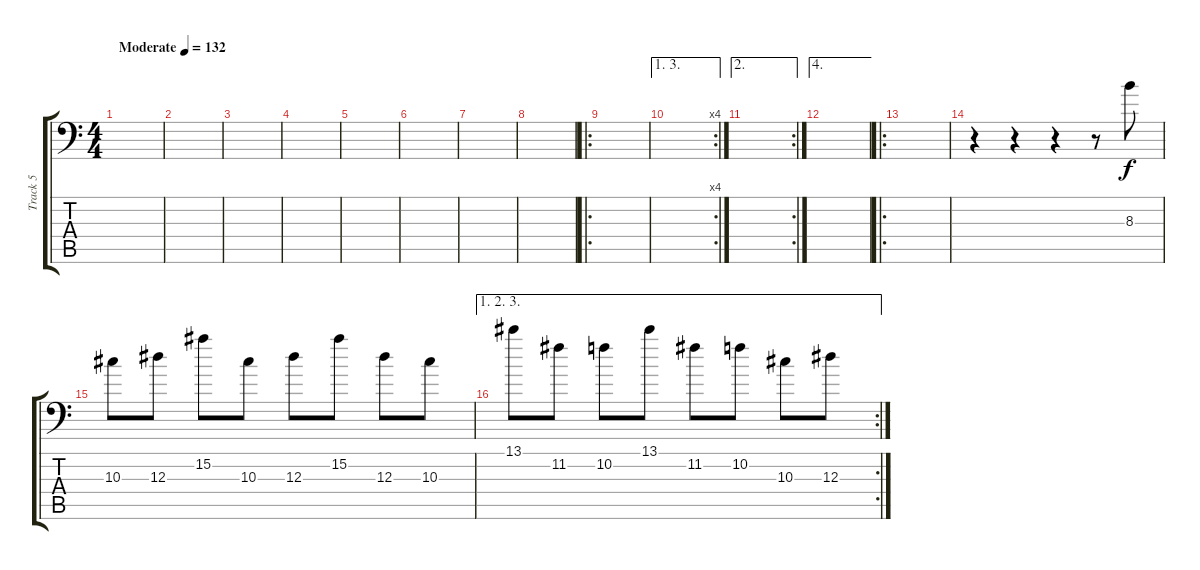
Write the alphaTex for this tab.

\track ("Track 5" "Track 5") {instrument distortionguitar}
\staff {score tabs}
\tuning (C4 G3 Eb3 Bb2 F2 Bb1) {hide}
\ts (4 4)
\tempo (132 "Moderate")
\clef f4
\ks c
|
|
|
|
|
|
|
|
\ro
|
\ae (1 3)
\rc 4
|
\ae 2
\rc 2
|
\ae 4
|
\ro
|
r.4 r.4 r.4 r.8 8.3.8 |
10.3.8 12.3.8 15.2.8 10.3.8 12.3.8 15.2.8 12.3.8 10.3.8 |
\ae (1 2 3)
\rc 2
13.1.8 11.2.8 10.2.8 13.1.8 11.2.8 10.2.8 10.3.8 12.3.8
